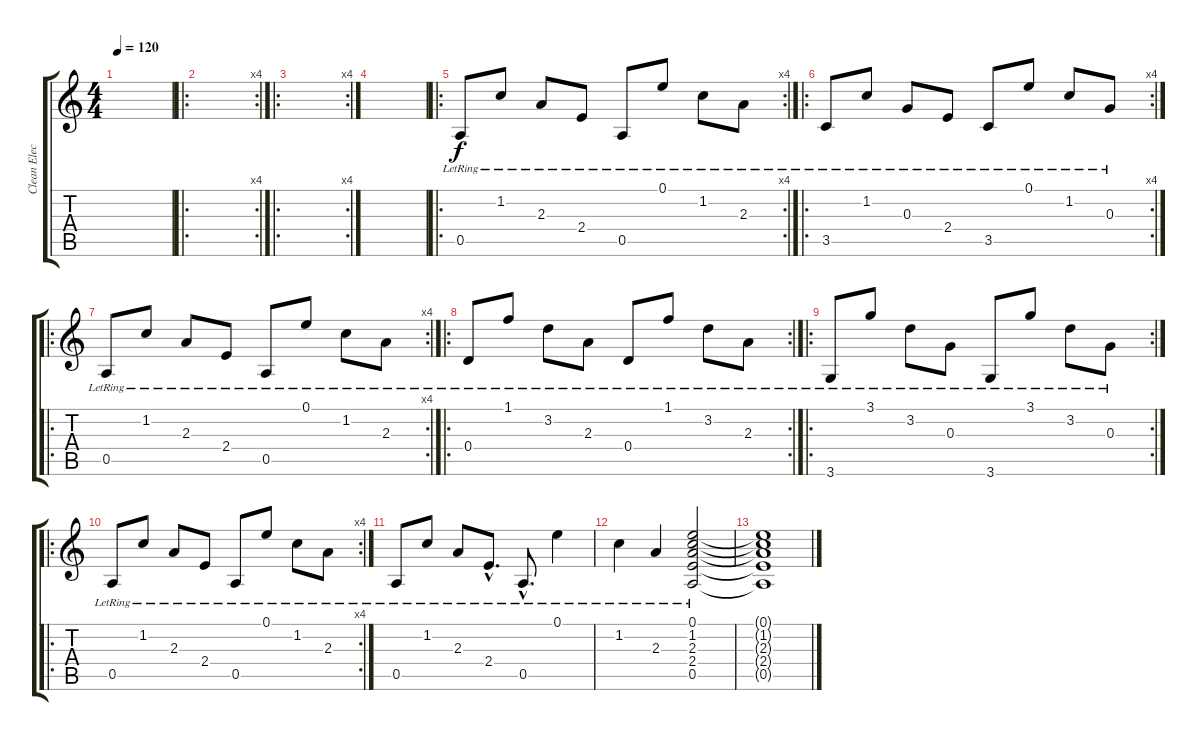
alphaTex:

\track ("Clean Electric Guitar" "Clean Elec") {instrument electricguitarclean}
\staff {score tabs}
\tuning (E4 B3 G3 D3 A2 E2) {hide}
\ts (4 4)
\tempo 120
\clef g2
\ks c
|
\ro
\rc 4
|
\ro
\rc 4
|
|
\ro
\rc 4
0.5{lr}.8 1.2{lr}.8 2.3{lr}.8 2.4{lr}.8 0.5{lr}.8 0.1{lr}.8 1.2{lr}.8 2.3{lr}.8 |
\ro
\rc 4
3.5{lr}.8 1.2{lr}.8 0.3{lr}.8 2.4{lr}.8 3.5{lr}.8 0.1{lr}.8 1.2{lr}.8 0.3{lr}.8 |
\ro
\rc 4
0.5{lr}.8 1.2{lr}.8 2.3{lr}.8 2.4{lr}.8 0.5{lr}.8 0.1{lr}.8 1.2{lr}.8 2.3{lr}.8 |
\ro
\rc 2
0.4{lr}.8 1.1{lr}.8 3.2{lr}.8 2.3{lr}.8 0.4{lr}.8 1.1{lr}.8 3.2{lr}.8 2.3{lr}.8 |
\ro
\rc 2
3.6{lr}.8 3.1{lr}.8 3.2{lr}.8 0.3{lr}.8 3.6{lr}.8 3.1{lr}.8 3.2{lr}.8 0.3{lr}.8 |
\ro
\rc 4
0.5{lr}.8 1.2{lr}.8 2.3{lr}.8 2.4{lr}.8 0.5{lr}.8 0.1{lr}.8 1.2{lr}.8 2.3{lr}.8 |
0.5{lr}.8 1.2{lr}.8 2.3{lr}.8 2.4{hac lr}.8{d} 0.5{hac lr}.8{d} 0.1{lr}.4 |
1.2{lr}.4 2.3{lr}.4 (0.1{lr} 1.2{lr} 2.3{lr} 2.4{lr} 0.5{lr}).2 |
(0.1{t} 1.2{t} 2.3{t} 2.4{t} 0.5{t}).1
